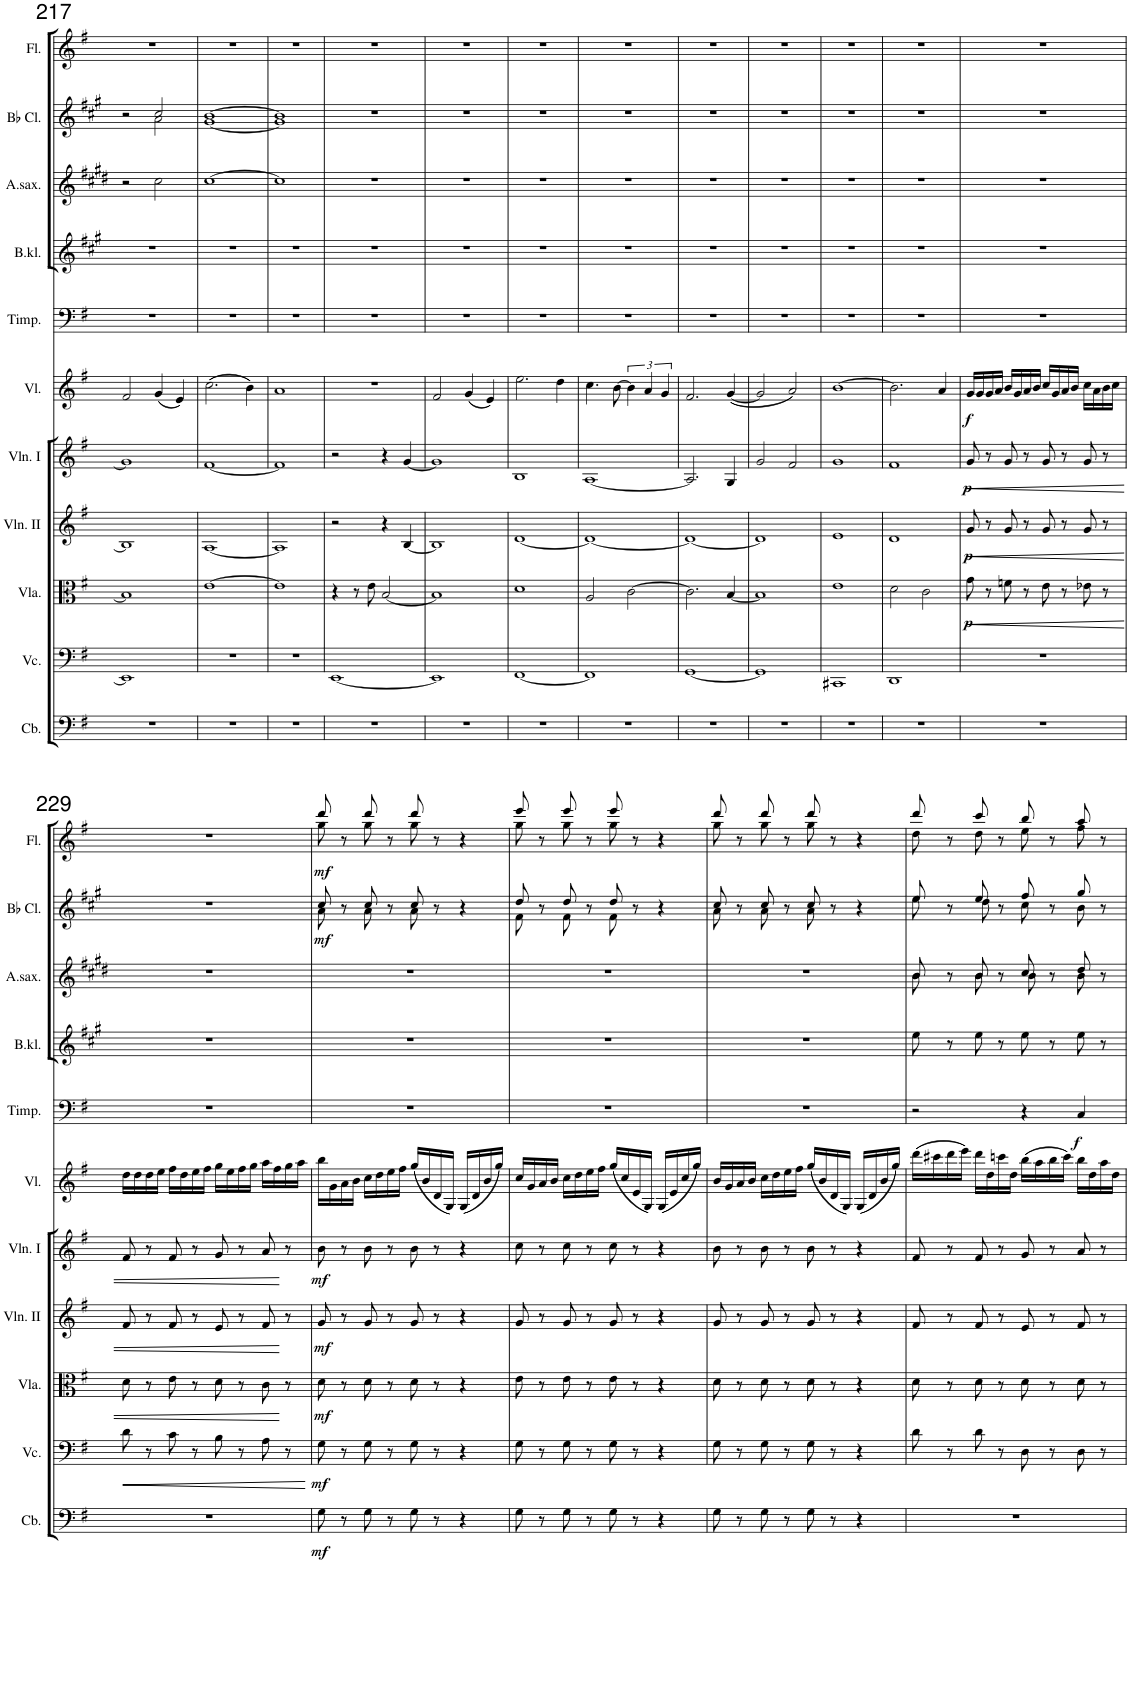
**kern	**dynam	**kern	**dynam	**kern	**dynam	**kern	**dynam	**kern	**dynam	**kern	**dynam	**kern	**dynam	**kern	**kern	**kern	**dynam	**kern	**dynam
*part11	*part11	*part10	*part10	*part9	*part9	*part8	*part8	*part7	*part7	*part6	*part6	*part5	*part5	*part4	*part3	*part2	*part2	*part1	*part1
*staff11	*staff11	*staff10	*staff10	*staff9	*staff9	*staff8	*staff8	*staff7	*staff7	*staff6	*staff6	*staff5	*staff5	*staff4	*staff3	*staff2	*staff2	*staff1	*staff1
*I"Contrabasses	*	*I"Violoncellos	*	*I"Violas	*	*I"Violins II	*	*I"Violins I	*	*I"Violine	*	*I"Timpani	*	*I"Bassklarinette	*I"Altsaxophon	*I"Clarinets in Bb	*	*I"Flutes	*
*I'Cb.	*	*I'Vc.	*	*I'Vla.	*	*I'Vln. II	*	*I'Vln. I	*	*I'Vl.	*	*I'Timp.	*	*I'B.kl.	*I'A.sax.	*	*	*I'Fl.	*
!!LO:PB:g=z
*clefF4	*	*clefF4	*	*clefC3	*	*clefG2	*	*clefG2	*	*clefG2	*	*clefF4	*	*clefG2	*clefG2	*clefG2	*	*clefG2	*
*Trd7c12	*	*	*	*	*	*	*	*	*	*	*	*	*	*Trd8c14	*Trd5c9	*Trd1c2	*	*	*
*k[f#]	*	*k[f#]	*	*k[f#]	*	*k[f#]	*	*k[f#]	*	*k[f#]	*	*k[f#]	*	*k[f#c#g#]	*k[f#c#g#d#]	*k[f#c#g#]	*	*k[f#]	*
*M4/4	*	*M4/4	*	*M4/4	*	*M4/4	*	*M4/4	*	*M4/4	*	*M4/4	*	*M4/4	*M4/4	*M4/4	*	*M4/4	*
*met(c)	*	*met(c)	*	*met(c)	*	*met(c)	*	*met(c)	*	*met(c)	*	*met(c)	*	*met(c)	*met(c)	*met(c)	*	*met(c)	*
=217	=217	=217	=217	=217	=217	=217	=217	=217	=217	=217	=217	=217	=217	=217	=217	=217	=217	=217	=217
*	*	*	*	*	*	*	*	*	*	*	*	*	*	*	*	*^	*	*	*
1r	.	1EE]	.	1B]	.	1B]	.	1g]	.	2f#/	.	1r	.	1r	2r	2r	2ryy	.	1r	.
.	.	.	.	.	.	.	.	.	.	(4g/	.	.	.	.	2cc#\	2cc#/	2a\	.	.	.
.	.	.	.	.	.	.	.	.	.	4e/)	.	.	.	.	.	.	.	.	.	.
=218	=218	=218	=218	=218	=218	=218	=218	=218	=218	=218	=218	=218	=218	=218	=218	=218	=218	=218	=218	=218
1r	.	1r	.	[1e	.	[1A	.	[1f#	.	(2.cc\	.	1r	.	1r	[1cc#	[1b	[1g#	.	1r	.
.	.	.	.	.	.	.	.	.	.	4b\)	.	.	.	.	.	.	.	.	.	.
=219	=219	=219	=219	=219	=219	=219	=219	=219	=219	=219	=219	=219	=219	=219	=219	=219	=219	=219	=219	=219
1r	.	1r	.	1e]	.	1A]	.	1f#]	.	1a	.	1r	.	1r	1cc#]	1b]	1g#]	.	1r	.
*	*	*	*	*	*	*	*	*	*	*	*	*	*	*	*	*v	*v	*	*	*
=220	=220	=220	=220	=220	=220	=220	=220	=220	=220	=220	=220	=220	=220	=220	=220	=220	=220	=220	=220
1r	.	[1EE	.	4r	.	2r	.	2r	.	1r	.	1r	.	1r	1r	1r	.	1r	.
.	.	.	.	8r	.	.	.	.	.	.	.	.	.	.	.	.	.	.	.
.	.	.	.	8e\	.	.	.	.	.	.	.	.	.	.	.	.	.	.	.
.	.	.	.	[2B/	.	4r	.	4r	.	.	.	.	.	.	.	.	.	.	.
.	.	.	.	.	.	[4B/	.	[4g/	.	.	.	.	.	.	.	.	.	.	.
=221	=221	=221	=221	=221	=221	=221	=221	=221	=221	=221	=221	=221	=221	=221	=221	=221	=221	=221	=221
1r	.	1EE]	.	1B]	.	1B]	.	1g]	.	2f#/	.	1r	.	1r	1r	1r	.	1r	.
.	.	.	.	.	.	.	.	.	.	(4g/	.	.	.	.	.	.	.	.	.
.	.	.	.	.	.	.	.	.	.	4e/)	.	.	.	.	.	.	.	.	.
=222	=222	=222	=222	=222	=222	=222	=222	=222	=222	=222	=222	=222	=222	=222	=222	=222	=222	=222	=222
1r	.	[1FF#	.	1d	.	[1d	.	1B	.	2.ee\	.	1r	.	1r	1r	1r	.	1r	.
.	.	.	.	.	.	.	.	.	.	4dd\	.	.	.	.	.	.	.	.	.
=223	=223	=223	=223	=223	=223	=223	=223	=223	=223	=223	=223	=223	=223	=223	=223	=223	=223	=223	=223
1r	.	1FF#]	.	2A/	.	1d_	.	[1A	.	4.cc\	.	1r	.	1r	1r	1r	.	1r	.
.	.	.	.	.	.	.	.	.	.	[8b\	.	.	.	.	.	.	.	.	.
.	.	.	.	[2c\	.	.	.	.	.	6b\]	.	.	.	.	.	.	.	.	.
.	.	.	.	.	.	.	.	.	.	6a/	.	.	.	.	.	.	.	.	.
.	.	.	.	.	.	.	.	.	.	6g/	.	.	.	.	.	.	.	.	.
=224	=224	=224	=224	=224	=224	=224	=224	=224	=224	=224	=224	=224	=224	=224	=224	=224	=224	=224	=224
1r	.	[1GG	.	2.c\]	.	1d_	.	2.A/]	.	2.f#/	.	1r	.	1r	1r	1r	.	1r	.
.	.	.	.	[4B/	.	.	.	4G/	.	([4g/	.	.	.	.	.	.	.	.	.
=225	=225	=225	=225	=225	=225	=225	=225	=225	=225	=225	=225	=225	=225	=225	=225	=225	=225	=225	=225
1r	.	1GG]	.	1B]	.	1d]	.	2g/	.	2g/]	.	1r	.	1r	1r	1r	.	1r	.
.	.	.	.	.	.	.	.	2f#/	.	2a/)	.	.	.	.	.	.	.	.	.
=226	=226	=226	=226	=226	=226	=226	=226	=226	=226	=226	=226	=226	=226	=226	=226	=226	=226	=226	=226
1r	.	1CC#X	.	1e	.	1e	.	1g	.	[1b	.	1r	.	1r	1r	1r	.	1r	.
=227	=227	=227	=227	=227	=227	=227	=227	=227	=227	=227	=227	=227	=227	=227	=227	=227	=227	=227	=227
1r	.	1DD	.	2d\	.	1d	.	1f#	.	2.b\]	.	1r	.	1r	1r	1r	.	1r	.
.	.	.	.	2c\	.	.	.	.	.	.	.	.	.	.	.	.	.	.	.
.	.	.	.	.	.	.	.	.	.	4a/	.	.	.	.	.	.	.	.	.
=228	=228	=228	=228	=228	=228	=228	=228	=228	=228	=228	=228	=228	=228	=228	=228	=228	=228	=228	=228
!	!	!	!	!	!LO:HP:b	!	!LO:HP:b	!	!LO:HP:b	!	!	!	!	!	!	!	!	!	!
!	!	!	!	!	!LO:DY:n=1:b	!	!LO:DY:n=1:b	!	!LO:DY:n=1:b	!	!LO:DY:b	!	!	!	!	!	!	!	!
1r	.	1r	.	8g\	< p	8g/	< p	8g/	< p	16g/LL	f	1r	.	1r	1r	1r	.	1r	.
.	.	.	.	.	.	.	.	.	.	16g/	.	.	.	.	.	.	.	.	.
.	.	.	.	8r	.	8r	.	8r	.	16g/	.	.	.	.	.	.	.	.	.
.	.	.	.	.	.	.	.	.	.	16a/JJ	.	.	.	.	.	.	.	.	.
.	.	.	.	8fn\	.	8g/	.	8g/	.	16b/LL	.	.	.	.	.	.	.	.	.
.	.	.	.	.	.	.	.	.	.	16g/	.	.	.	.	.	.	.	.	.
.	.	.	.	8r	.	8r	.	8r	.	16a/	.	.	.	.	.	.	.	.	.
.	.	.	.	.	.	.	.	.	.	16b/JJ	.	.	.	.	.	.	.	.	.
.	.	.	.	8e\	.	8g/	.	8g/	.	16cc/LL	.	.	.	.	.	.	.	.	.
.	.	.	.	.	.	.	.	.	.	16g/	.	.	.	.	.	.	.	.	.
.	.	.	.	8r	.	8r	.	8r	.	16a/	.	.	.	.	.	.	.	.	.
.	.	.	.	.	.	.	.	.	.	16b/JJ	.	.	.	.	.	.	.	.	.
.	.	.	.	8e-X\	.	8g/	.	8g/	.	16cc\LL	.	.	.	.	.	.	.	.	.
.	.	.	.	.	.	.	.	.	.	16a\	.	.	.	.	.	.	.	.	.
.	.	.	.	8r	.	8r	.	8r	.	16b\	.	.	.	.	.	.	.	.	.
.	.	.	.	.	.	.	.	.	.	16cc\JJ	.	.	.	.	.	.	.	.	.
!!LO:LB:g=z
=229	=229	=229	=229	=229	=229	=229	=229	=229	=229	=229	=229	=229	=229	=229	=229	=229	=229	=229	=229
!	!	!	!LO:HP:b	!	!	!	!	!	!	!	!	!	!	!	!	!	!	!	!
1r	.	8d\	<	8d\	.	8f#/	.	8f#/	.	16dd\LL	.	1r	.	1r	1r	1r	.	1r	.
.	.	.	.	.	.	.	.	.	.	16dd\	.	.	.	.	.	.	.	.	.
.	.	8r	.	8r	.	8r	.	8r	.	16dd\	.	.	.	.	.	.	.	.	.
.	.	.	.	.	.	.	.	.	.	16ee\JJ	.	.	.	.	.	.	.	.	.
.	.	8c\	.	8e\	.	8f#/	.	8f#/	.	16ff#\LL	.	.	.	.	.	.	.	.	.
.	.	.	.	.	.	.	.	.	.	16dd\	.	.	.	.	.	.	.	.	.
.	.	8r	.	8r	.	8r	.	8r	.	16ee\	.	.	.	.	.	.	.	.	.
.	.	.	.	.	.	.	.	.	.	16ff#\JJ	.	.	.	.	.	.	.	.	.
.	.	8B\	.	8d\	.	8e/	.	8g/	.	16gg\LL	.	.	.	.	.	.	.	.	.
.	.	.	.	.	.	.	.	.	.	16ee\	.	.	.	.	.	.	.	.	.
.	.	8r	.	8r	.	8r	.	8r	.	16ff#\	.	.	.	.	.	.	.	.	.
.	.	.	.	.	.	.	.	.	.	16gg\JJ	.	.	.	.	.	.	.	.	.
.	.	8A\	.	8c\	.	8f#/	.	8a/	.	16aa\LL	.	.	.	.	.	.	.	.	.
.	.	.	.	.	.	.	.	.	.	16ff#\	.	.	.	.	.	.	.	.	.
.	.	8r	.	8r	[	8r	[	8r	[	16gg\	.	.	.	.	.	.	.	.	.
.	.	.	.	.	.	.	.	.	.	16aa\JJ	.	.	.	.	.	.	.	.	.
.	.	.	[	.	.	.	.	.	.	.	.	.	.	.	.	.	.	.	.
=230	=230	=230	=230	=230	=230	=230	=230	=230	=230	=230	=230	=230	=230	=230	=230	=230	=230	=230	=230
*	*	*	*	*	*	*	*	*	*	*	*	*	*	*	*	*^	*	*^	*
!	!LO:DY:b	!	!LO:DY:b	!	!LO:DY:b	!	!LO:DY:b	!	!LO:DY:b	!	!	!	!	!	!	!	!	!LO:DY:b	!	!	!LO:DY:b
8G\	mf	8G\	mf	8d\	mf	8g/	mf	8b\	mf	16bb\LL	.	1r	.	1r	1r	8cc#/	8a\	mf	8ddd/	8gg\	mf
.	.	.	.	.	.	.	.	.	.	16g\	.	.	.	.	.	.	.	.	.	.	.
8r	.	8r	.	8r	.	8r	.	8r	.	16a\	.	.	.	.	.	8r	8ryy	.	8r	8ryy	.
.	.	.	.	.	.	.	.	.	.	16b\JJ	.	.	.	.	.	.	.	.	.	.	.
8G\	.	8G\	.	8d\	.	8g/	.	8b\	.	16cc\LL	.	.	.	.	.	8cc#/	8a\	.	8ddd/	8gg\	.
.	.	.	.	.	.	.	.	.	.	16dd\	.	.	.	.	.	.	.	.	.	.	.
8r	.	8r	.	8r	.	8r	.	8r	.	16ee\	.	.	.	.	.	8r	8ryy	.	8r	8ryy	.
.	.	.	.	.	.	.	.	.	.	16ff#\JJ	.	.	.	.	.	.	.	.	.	.	.
8G\	.	8G\	.	8d\	.	8g/	.	8b\	.	(16gg/LL	.	.	.	.	.	8cc#/	8a\	.	8ddd/	8gg\	.
.	.	.	.	.	.	.	.	.	.	16b/	.	.	.	.	.	.	.	.	.	.	.
8r	.	8r	.	8r	.	8r	.	8r	.	16d/	.	.	.	.	.	8r	8ryy	.	8r	8ryy	.
.	.	.	.	.	.	.	.	.	.	16G/JJ)	.	.	.	.	.	.	.	.	.	.	.
4r	.	4r	.	4r	.	4r	.	4r	.	(16G/LL	.	.	.	.	.	4r	4ryy	.	4r	4ryy	.
.	.	.	.	.	.	.	.	.	.	16d/	.	.	.	.	.	.	.	.	.	.	.
.	.	.	.	.	.	.	.	.	.	16b/	.	.	.	.	.	.	.	.	.	.	.
.	.	.	.	.	.	.	.	.	.	16gg/JJ)	.	.	.	.	.	.	.	.	.	.	.
=231	=231	=231	=231	=231	=231	=231	=231	=231	=231	=231	=231	=231	=231	=231	=231	=231	=231	=231	=231	=231	=231
8G\	.	8G\	.	8e\	.	8g/	.	8cc\	.	16cc/LL	.	1r	.	1r	1r	8dd/	8f#\	.	8eee/	8gg\	.
.	.	.	.	.	.	.	.	.	.	16g/	.	.	.	.	.	.	.	.	.	.	.
8r	.	8r	.	8r	.	8r	.	8r	.	16a/	.	.	.	.	.	8r	8ryy	.	8r	8ryy	.
.	.	.	.	.	.	.	.	.	.	16b/JJ	.	.	.	.	.	.	.	.	.	.	.
8G\	.	8G\	.	8e\	.	8g/	.	8cc\	.	16cc\LL	.	.	.	.	.	8dd/	8f#\	.	8eee/	8gg\	.
.	.	.	.	.	.	.	.	.	.	16dd\	.	.	.	.	.	.	.	.	.	.	.
8r	.	8r	.	8r	.	8r	.	8r	.	16ee\	.	.	.	.	.	8r	8ryy	.	8r	8ryy	.
.	.	.	.	.	.	.	.	.	.	16ff#\JJ	.	.	.	.	.	.	.	.	.	.	.
8G\	.	8G\	.	8e\	.	8g/	.	8cc\	.	(16gg/LL	.	.	.	.	.	8dd/	8f#\	.	8eee/	8gg\	.
.	.	.	.	.	.	.	.	.	.	16cc/	.	.	.	.	.	.	.	.	.	.	.
8r	.	8r	.	8r	.	8r	.	8r	.	16e/	.	.	.	.	.	8r	8ryy	.	8r	8ryy	.
.	.	.	.	.	.	.	.	.	.	16G/JJ)	.	.	.	.	.	.	.	.	.	.	.
4r	.	4r	.	4r	.	4r	.	4r	.	(16G/LL	.	.	.	.	.	4r	4ryy	.	4r	4ryy	.
.	.	.	.	.	.	.	.	.	.	16e/	.	.	.	.	.	.	.	.	.	.	.
.	.	.	.	.	.	.	.	.	.	16cc/	.	.	.	.	.	.	.	.	.	.	.
.	.	.	.	.	.	.	.	.	.	16gg/JJ)	.	.	.	.	.	.	.	.	.	.	.
=232	=232	=232	=232	=232	=232	=232	=232	=232	=232	=232	=232	=232	=232	=232	=232	=232	=232	=232	=232	=232	=232
8G\	.	8G\	.	8d\	.	8g/	.	8b\	.	16b/LL	.	1r	.	1r	1r	8cc#/	8a\	.	8ddd/	8gg\	.
.	.	.	.	.	.	.	.	.	.	16g/	.	.	.	.	.	.	.	.	.	.	.
8r	.	8r	.	8r	.	8r	.	8r	.	16a/	.	.	.	.	.	8r	8ryy	.	8r	8ryy	.
.	.	.	.	.	.	.	.	.	.	16b/JJ	.	.	.	.	.	.	.	.	.	.	.
8G\	.	8G\	.	8d\	.	8g/	.	8b\	.	16cc\LL	.	.	.	.	.	8cc#/	8a\	.	8ddd/	8gg\	.
.	.	.	.	.	.	.	.	.	.	16dd\	.	.	.	.	.	.	.	.	.	.	.
8r	.	8r	.	8r	.	8r	.	8r	.	16ee\	.	.	.	.	.	8r	8ryy	.	8r	8ryy	.
.	.	.	.	.	.	.	.	.	.	16ff#\JJ	.	.	.	.	.	.	.	.	.	.	.
8G\	.	8G\	.	8d\	.	8g/	.	8b\	.	(16gg/LL	.	.	.	.	.	8cc#/	8a\	.	8ddd/	8gg\	.
.	.	.	.	.	.	.	.	.	.	16b/	.	.	.	.	.	.	.	.	.	.	.
8r	.	8r	.	8r	.	8r	.	8r	.	16d/	.	.	.	.	.	8r	8ryy	.	8r	8ryy	.
.	.	.	.	.	.	.	.	.	.	16G/JJ)	.	.	.	.	.	.	.	.	.	.	.
4r	.	4r	.	4r	.	4r	.	4r	.	(16G/LL	.	.	.	.	.	4r	4ryy	.	4r	4ryy	.
.	.	.	.	.	.	.	.	.	.	16d/	.	.	.	.	.	.	.	.	.	.	.
.	.	.	.	.	.	.	.	.	.	16b/	.	.	.	.	.	.	.	.	.	.	.
.	.	.	.	.	.	.	.	.	.	16gg/JJ)	.	.	.	.	.	.	.	.	.	.	.
=233	=233	=233	=233	=233	=233	=233	=233	=233	=233	=233	=233	=233	=233	=233	=233	=233	=233	=233	=233	=233	=233
*	*	*	*	*	*	*	*	*	*	*	*	*	*	*	*^	*	*	*	*	*	*
1r	.	8d\	.	8d\	.	8f#/	.	8f#/	.	(16ddd\LL	.	2r	.	8ee\	8b/	8b\	8ee/	8ee\	.	8ddd/	8dd\	.
.	.	.	.	.	.	.	.	.	.	16ccc#X\	.	.	.	.	.	.	.	.	.	.	.	.
.	.	8r	.	8r	.	8r	.	8r	.	16ddd\	.	.	.	8r	8r	8ryy	8r	8ryy	.	8r	8ryy	.
.	.	.	.	.	.	.	.	.	.	16eee\JJ)	.	.	.	.	.	.	.	.	.	.	.	.
.	.	8d\	.	8d\	.	8f#/	.	8f#/	.	16ddd\LL	.	.	.	8ee\	8b/	8b\	8ee/	8dd\	.	8ccc/	8dd\	.
.	.	.	.	.	.	.	.	.	.	16dd\	.	.	.	.	.	.	.	.	.	.	.	.
.	.	8r	.	8r	.	8r	.	8r	.	16cccn\	.	.	.	8r	8r	8ryy	8r	8ryy	.	8r	8ryy	.
.	.	.	.	.	.	.	.	.	.	16dd\JJ	.	.	.	.	.	.	.	.	.	.	.	.
.	.	8D\	.	8d\	.	8e/	.	8g/	.	(16bb\LL	.	4r	.	8ee\	8cc#/	8b\	8ff#/	8cc#\	.	8bb/	8ee\	.
.	.	.	.	.	.	.	.	.	.	16aa\	.	.	.	.	.	.	.	.	.	.	.	.
.	.	8r	.	8r	.	8r	.	8r	.	16bb\	.	.	.	8r	8r	8ryy	8r	8ryy	.	8r	8ryy	.
.	.	.	.	.	.	.	.	.	.	16ccc\JJ)	.	.	.	.	.	.	.	.	.	.	.	.
!	!	!	!	!	!	!	!	!	!	!	!	!	!LO:DY:b	!	!	!	!	!	!	!	!	!
.	.	8D\	.	8d\	.	8f#/	.	8a/	.	16bb\LL	.	4C/	f	8ee\	8dd#/	8b\	8gg#/	8b\	.	8aa/	8ff#\	.
.	.	.	.	.	.	.	.	.	.	16dd\	.	.	.	.	.	.	.	.	.	.	.	.
.	.	8r	.	8r	.	8r	.	8r	.	16aa\	.	.	.	8r	8r	8ryy	8r	8ryy	.	8r	8ryy	.
.	.	.	.	.	.	.	.	.	.	16dd\JJ	.	.	.	.	.	.	.	.	.	.	.	.
*	*	*	*	*	*	*	*	*	*	*	*	*	*	*	*v	*v	*	*	*	*v	*v	*
*	*	*	*	*	*	*	*	*	*	*	*	*	*	*	*	*v	*v	*	*	*
=	=	=	=	=	=	=	=	=	=	=	=	=	=	=	=	=	=	=	=
*-	*-	*-	*-	*-	*-	*-	*-	*-	*-	*-	*-	*-	*-	*-	*-	*-	*-	*-	*-
